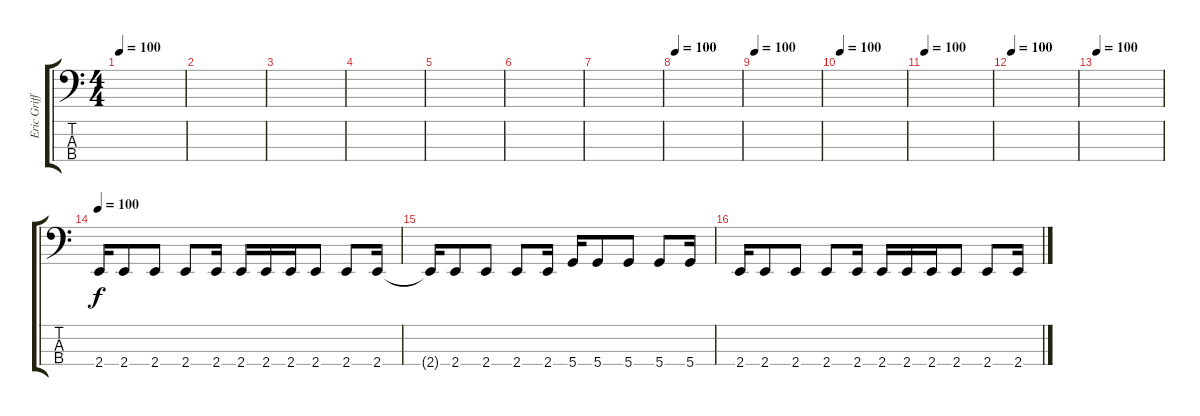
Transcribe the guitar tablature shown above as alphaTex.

\track ("Eric Griffin Clean" "Eric Griff") {instrument electricbassfinger}
\staff {score tabs}
\tuning (G2 D2 A1 D1) {hide}
\ts (4 4)
\tempo 100
\tempo 120
\tempo 100
\clef f4
\ks c
|
|
|
|
|
|
|
\tempo 100
|
\tempo 100
|
\tempo 100
|
\tempo 100
|
\tempo 100
|
\tempo 100
|
\tempo 100
2.4.16 2.4.8 2.4.8 2.4.8 2.4.16 2.4.16 2.4.16 2.4.16 2.4.8 2.4.8 2.4.16 |
2.4{t}.16 2.4.8 2.4.8 2.4.8 2.4.16 5.4.16 5.4.8 5.4.8 5.4.8 5.4.16 |
2.4.16 2.4.8 2.4.8 2.4.8 2.4.16 2.4.16 2.4.16 2.4.16 2.4.8 2.4.8 2.4.16
